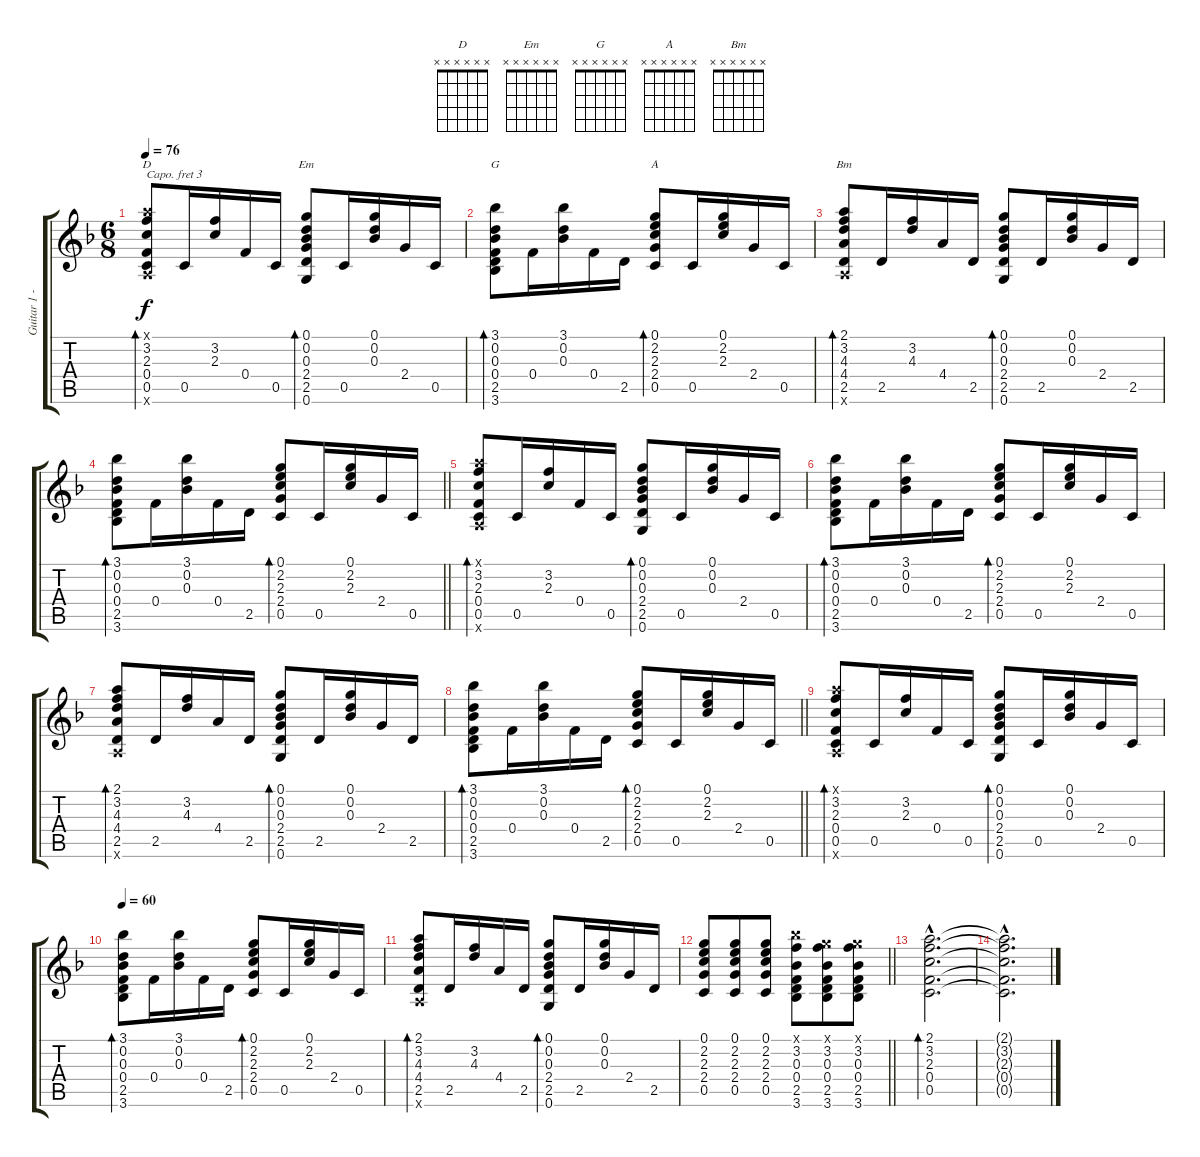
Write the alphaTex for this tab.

\track ("Guitar 1 - Arpeggio (capo 3)" "Guitar 1 -") {instrument acousticguitarsteel}
\staff {score tabs}
\capo 3
\tuning (E4 B3 G3 D3 A2 E2) {hide}
\chord ("D" x x x x x x)
\chord ("Em" x x x x x x)
\chord ("G" x x x x x x)
\chord ("A" x x x x x x)
\chord ("Bm" x x x x x x)
\ts (6 8)
\tempo 76
\clef g2
\ks f
(2.1{x} 3.2 2.3 0.4 0.5 2.6{x}).8{bd 60 ch "D" dy f} 0.5.16 (3.2 2.3).16 0.4.16 0.5.16 (0.1 0.2 0.3 2.4 2.5 0.6).8{bd 60 ch "Em"} 0.5.16 (0.1 0.2 0.3).16 2.4.16 0.5.16 |
(3.1 0.2 0.3 0.4 2.5 3.6).8{bd 60 ch "G"} 0.4.16 (3.1 0.2 0.3).16 0.4.16 2.5.16 (0.1 2.2 2.3 2.4 0.5).8{bd 60 ch "A"} 0.5.16 (0.1 2.2 2.3).16 2.4.16 0.5.16 |
(2.1 3.2 4.3 4.4 2.5 2.6{x}).8{bd 60 ch "Bm"} 2.5.16 (3.2 4.3).16 4.4.16 2.5.16 (0.1 0.2 0.3 2.4 2.5 0.6).8{bd 60} 2.5.16 (0.1 0.2 0.3).16 2.4.16 2.5.16 |
\barLineRight lightlight
(3.1 0.2 0.3 0.4 2.5 3.6).8{bd 60} 0.4.16 (3.1 0.2 0.3).16 0.4.16 2.5.16 (0.1 2.2 2.3 2.4 0.5).8{bd 60} 0.5.16 (0.1 2.2 2.3).16 2.4.16 0.5.16 |
(2.1{x} 3.2 2.3 0.4 0.5 2.6{x}).8{bd 60} 0.5.16 (3.2 2.3).16 0.4.16 0.5.16 (0.1 0.2 0.3 2.4 2.5 0.6).8{bd 60} 0.5.16 (0.1 0.2 0.3).16 2.4.16 0.5.16 |
(3.1 0.2 0.3 0.4 2.5 3.6).8{bd 60} 0.4.16 (3.1 0.2 0.3).16 0.4.16 2.5.16 (0.1 2.2 2.3 2.4 0.5).8{bd 60} 0.5.16 (0.1 2.2 2.3).16 2.4.16 0.5.16 |
(2.1 3.2 4.3 4.4 2.5 2.6{x}).8{bd 60} 2.5.16 (3.2 4.3).16 4.4.16 2.5.16 (0.1 0.2 0.3 2.4 2.5 0.6).8{bd 60} 2.5.16 (0.1 0.2 0.3).16 2.4.16 2.5.16 |
\barLineRight lightlight
(3.1 0.2 0.3 0.4 2.5 3.6).8{bd 60} 0.4.16 (3.1 0.2 0.3).16 0.4.16 2.5.16 (0.1 2.2 2.3 2.4 0.5).8{bd 60} 0.5.16 (0.1 2.2 2.3).16 2.4.16 0.5.16 |
(2.1{x} 3.2 2.3 0.4 0.5 2.6{x}).8{bd 60} 0.5.16 (3.2 2.3).16 0.4.16 0.5.16 (0.1 0.2 0.3 2.4 2.5 0.6).8{bd 60} 0.5.16 (0.1 0.2 0.3).16 2.4.16 0.5.16 |
\tempo 60
(3.1 0.2 0.3 0.4 2.5 3.6).8{bd 60} 0.4.16 (3.1 0.2 0.3).16 0.4.16 2.5.16 (0.1 2.2 2.3 2.4 0.5).8{bd 60} 0.5.16 (0.1 2.2 2.3).16 2.4.16 0.5.16 |
(2.1 3.2 4.3 4.4 2.5 2.6{x}).8{bd 60} 2.5.16 (3.2 4.3).16 4.4.16 2.5.16 (0.1 0.2 0.3 2.4 2.5 0.6).8{bd 60} 2.5.16 (0.1 0.2 0.3).16 2.4.16 2.5.16 |
\barLineRight lightlight
(0.1 2.2 2.3 2.4 0.5).8 (0.1 2.2 2.3 2.4 0.5).8 (0.1 2.2 2.3 2.4 0.5).8 (3.1{x} 3.2 0.3 0.4 2.5 3.6).8 (0.1{x} 3.2 0.3 0.4 2.5 3.6).8 (0.1{x} 3.2 0.3 0.4 2.5 3.6).8 |
(2.1{hac} 3.2{hac} 2.3{hac} 0.4{hac} 0.5{hac}).2{d bd 240} |
(2.1{hac t} 3.2{hac t} 2.3{hac t} 0.4{hac t} 0.5{hac t}).2{d}
